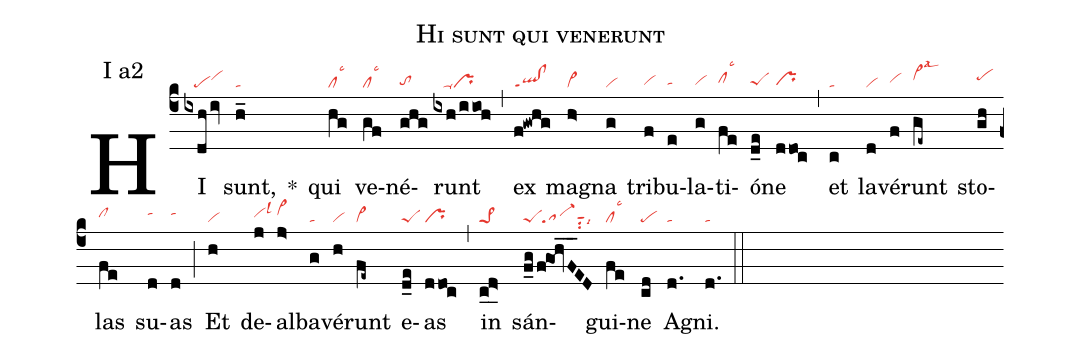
name: Hi sunt qui venerunt;
annotation: I a2;
mode: 1;
nabc-lines: 1;
%%
(c4)
HI(ixdh/iv|///pevihi) sunt,(h_|ta) *()
qui(hg|cllsc3) ve(gf|cllsc3)né(ghg|tohg)runt(ixh/iioh|///ta-pr) (,)
ex(f!gwhg|ql!clppt1) ma(h>|vi>)gna(g|vi) tri(f|vihg)bu(e|tahg)la(g|vihg)ti(fe|clhhlsc3)ó(d_e|peShg)ne(ddoc|prhg) (,)
et(c|ta) la(d|vi)vé(f|vihh)runt(ge~|vi>hilsal3) sto(gh|pehi)las(fe|clhh) su(d|tahi)as(d|tahi) (;)
Et(h|vi) de(j|vihhlsl3)al(j>|vi>hi)ba(g|ta)vé(h|vi)runt(fe~|vi>) e(d_e|peS)as(ddoc|pr) (,)
in(c_0d>_0|pe>1) sán(f_g/fgOh_F_ED|peSsa-sut1su2lsi6)gui(fe|cllsc3)ne(cd|pe) A(d.|ta)gni.(d.|ta) (::)
